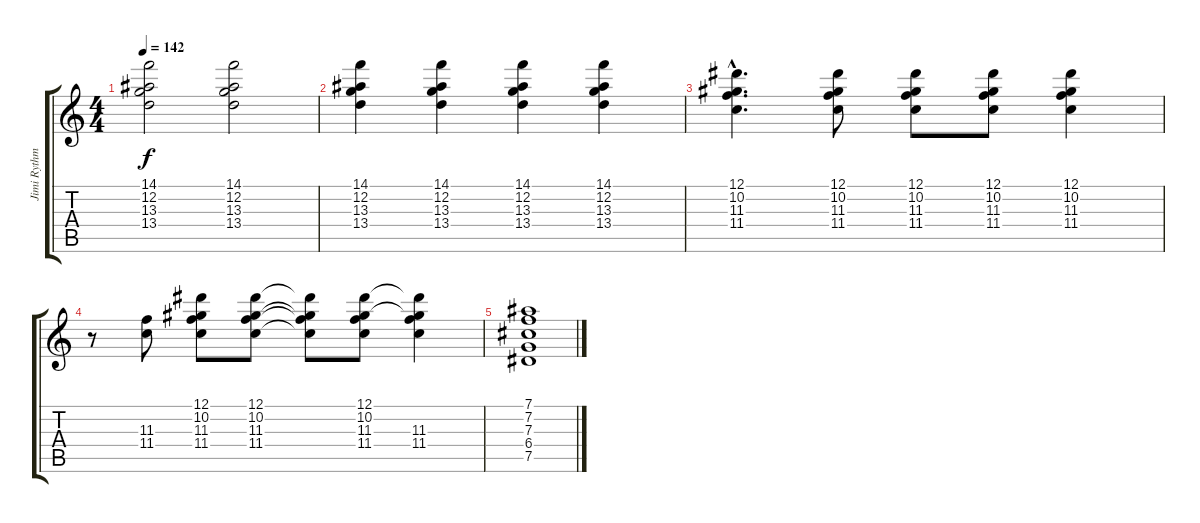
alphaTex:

\track ("Jimi Rythmic" "Jimi Rythm") {instrument overdrivenguitar}
\staff {score tabs}
\tuning (Eb4 Bb3 Gb3 Db3 Ab2 Eb2) {hide}
\ts (4 4)
\tempo 142
\clef g2
\ks c
(14.1 12.2 13.3 13.4).2{dy f} (14.1 12.2 13.3 13.4).2 |
(14.1 12.2 13.3 13.4).4 (14.1 12.2 13.3 13.4).4 (14.1 12.2 13.3 13.4).4 (14.1 12.2 13.3 13.4).4 |
(12.1{hac} 10.2{hac} 11.3{hac} 11.4{hac}).4{d} (12.1 10.2 11.3 11.4).8 (12.1 10.2 11.3 11.4).8 (12.1 10.2 11.3 11.4).8 (12.1 10.2 11.3 11.4).4 |
r.8{volume 0} (11.3 11.4).8 (12.1 10.2 11.3 11.4).8 (12.1 10.2 11.3 11.4).8 (12.1{t} 10.2{t} 11.3{t} 11.4{t}).8 (12.1 10.2 11.3 11.4).8 (12.1{t} 10.2{t} 11.3 11.4).4 |
(7.1 7.2 7.3 6.4 7.5).1
